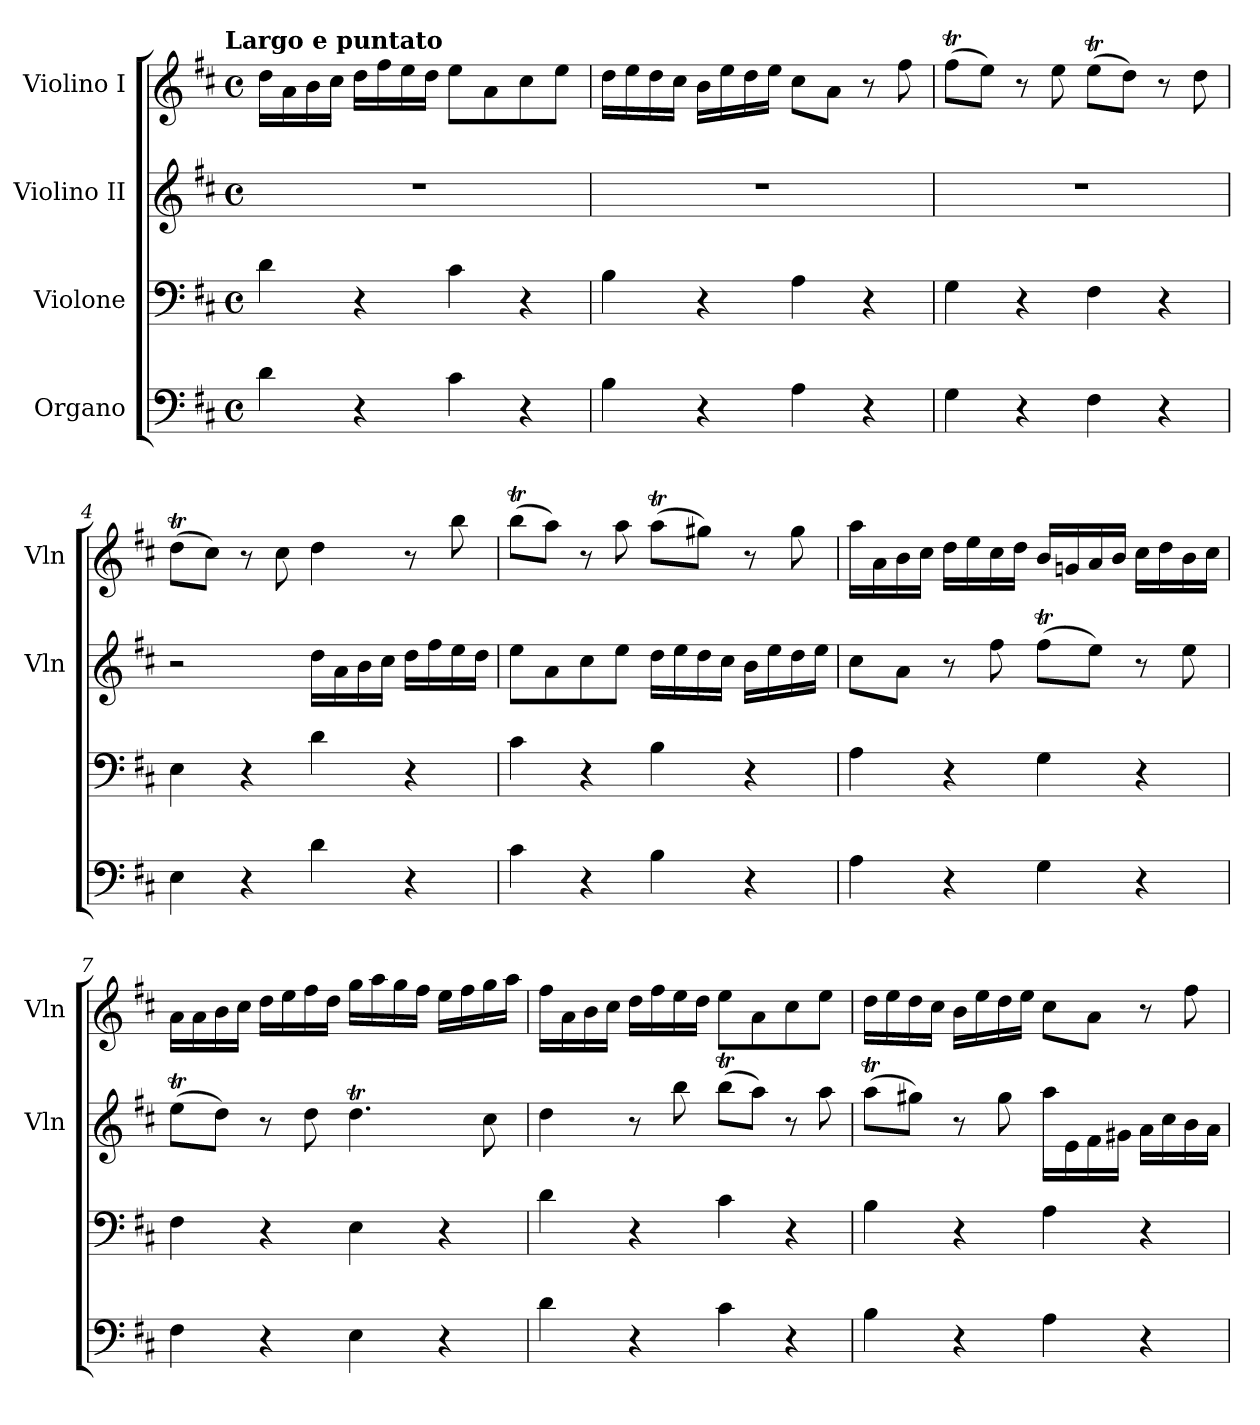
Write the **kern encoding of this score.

**kern	**kern	**kern	**kern
*part4	*part3	*part2	*part1
*staff4	*staff3	*staff2	*staff1
*I"Organo	*I"Violone	*I"Violino II	*I"Violino I
*	*	*I'Vln	*I'Vln
*clefF4	*clefF4	*clefG2	*clefG2
*k[f#c#]	*k[f#c#]	*k[f#c#]	*k[f#c#]
*D:	*D:	*D:	*D:
!!LO:TX:omd:t=Largo e puntato
*M4/4	*M4/4	*M4/4	*M4/4
*met(c)	*met(c)	*met(c)	*met(c)
*MM46	*MM46	*MM46	*MM46
=1	=1	=1	=1
4d	4d	1r	16ddLL
.	.	.	16a
.	.	.	16b
.	.	.	16cc#JJ
4r	4r	.	16ddLL
.	.	.	16ff#
.	.	.	16ee
.	.	.	16ddJJ
4c#	4c#	.	8eeL
.	.	.	8a
4r	4r	.	8cc#
.	.	.	8eeJ
=2	=2	=2	=2
4B	4B	1r	16ddLL
.	.	.	16ee
.	.	.	16dd
.	.	.	16cc#JJ
4r	4r	.	16bLL
.	.	.	16ee
.	.	.	16dd
.	.	.	16eeJJ
4A	4A	.	8cc#L
.	.	.	8aJ
4r	4r	.	8r
.	.	.	8ff#
=3	=3	=3	=3
4G	4G	1r	(8ff#tL
.	.	.	8eeJ)
4r	4r	.	8r
.	.	.	8ee
4F#	4F#	.	(8eeTL
.	.	.	8ddJ)
4r	4r	.	8r
.	.	.	8dd
=4	=4	=4	=4
4E	4E	2r	(8ddTL
.	.	.	8cc#J)
4r	4r	.	8r
.	.	.	8cc#
4d	4d	16ddLL	4dd
.	.	16a	.
.	.	16b	.
.	.	16cc#JJ	.
4r	4r	16ddLL	8r
.	.	16ff#	.
.	.	16ee	8bb
.	.	16ddJJ	.
=5	=5	=5	=5
4c#	4c#	8eeL	(8bbTL
.	.	8a	8aaJ)
4r	4r	8cc#	8r
.	.	8eeJ	8aa
4B	4B	16ddLL	(8aaTL
.	.	16ee	.
.	.	16dd	8gg#XJ)
.	.	16cc#JJ	.
4r	4r	16bLL	8r
.	.	16ee	.
.	.	16dd	8gg#
.	.	16eeJJ	.
=6	=6	=6	=6
4A	4A	8cc#L	16aaLL
.	.	.	16a
.	.	8aJ	16b
.	.	.	16cc#JJ
4r	4r	8r	16ddLL
.	.	.	16ee
.	.	8ff#	16cc#
.	.	.	16ddJJ
4G	4G	(8ff#tL	16bLL
.	.	.	16gn
.	.	8eeJ)	16a
.	.	.	16bJJ
4r	4r	8r	16cc#LL
.	.	.	16dd
.	.	8ee	16b
.	.	.	16cc#JJ
=7	=7	=7	=7
4F#	4F#	(8eeTL	16aLL
.	.	.	16a
.	.	8ddJ)	16b
.	.	.	16cc#JJ
4r	4r	8r	16ddLL
.	.	.	16ee
.	.	8dd	16ff#
.	.	.	16ddJJ
4E	4E	4.ddT	16ggLL
.	.	.	16aa
.	.	.	16gg
.	.	.	16ff#JJ
4r	4r	.	16eeLL
.	.	.	16ff#
.	.	8cc#	16gg
.	.	.	16aaJJ
=8	=8	=8	=8
4d	4d	4dd	16ff#LL
.	.	.	16a
.	.	.	16b
.	.	.	16cc#JJ
4r	4r	8r	16ddLL
.	.	.	16ff#
.	.	8bb	16ee
.	.	.	16ddJJ
4c#	4c#	(8bbTL	8eeL
.	.	8aaJ)	8a
4r	4r	8r	8cc#
.	.	8aa	8eeJ
=9	=9	=9	=9
4B	4B	(8aaTL	16ddLL
.	.	.	16ee
.	.	8gg#XJ)	16dd
.	.	.	16cc#JJ
4r	4r	8r	16bLL
.	.	.	16ee
.	.	8gg#	16dd
.	.	.	16eeJJ
4A	4A	16aaLL	8cc#L
.	.	16e	.
.	.	16f#	8aJ
.	.	16g#XJJ	.
4r	4r	16aLL	8r
.	.	16cc#	.
.	.	16b	8ff#
.	.	16aJJ	.
=	=	=	=
*-	*-	*-	*-
